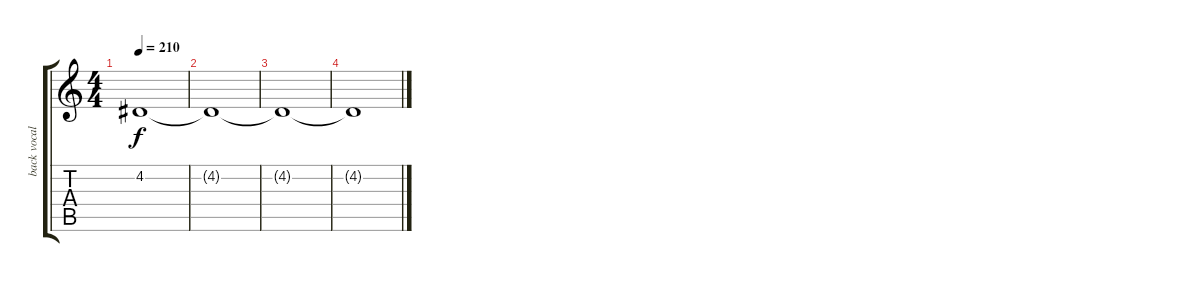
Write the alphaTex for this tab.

\track ("back vocals" "back vocal") {instrument pad4choir}
\staff {score tabs}
\tuning (E4 B3 G3 D3 A2 E2) {hide}
\ts (4 4)
\tempo 210
\clef g2
\ks c
4.2{t}.1{dy f} |
4.2{t}.1 |
4.2{t}.1 |
4.2{t}.1
